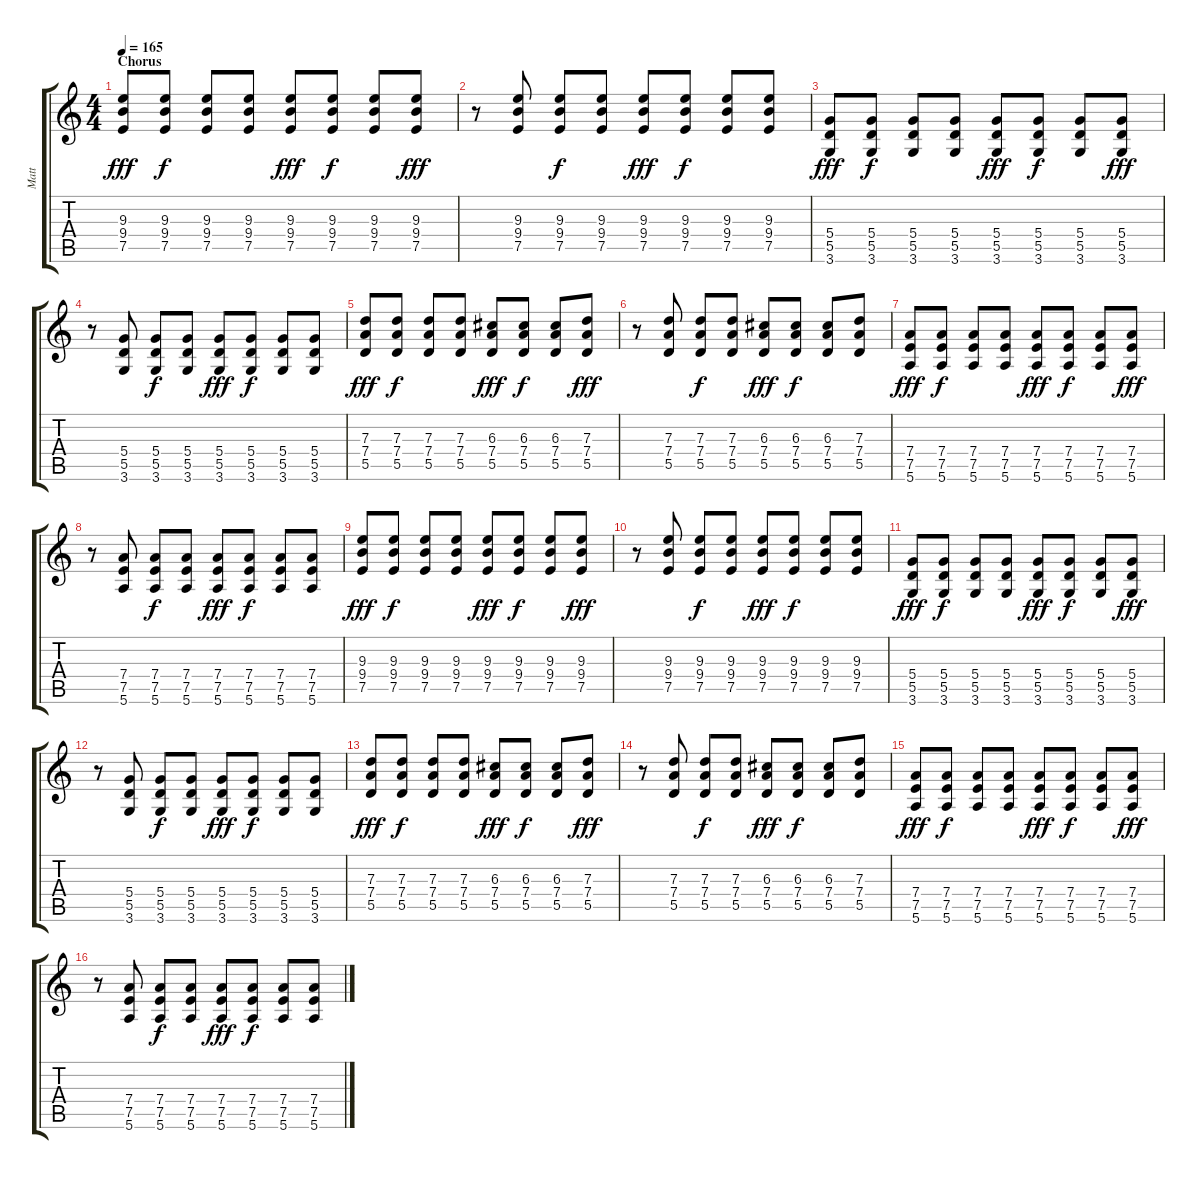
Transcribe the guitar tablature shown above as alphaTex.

\track ("Matt" "Matt") {instrument acousticguitarsteel}
\staff {score tabs}
\tuning (E4 B3 G3 D3 A2 E2) {hide}
\ts (4 4)
\section ("" "Chorus")
\tempo 165
\clef g2
\ks c
(9.3 9.4 7.5).8{dy fff instrument distortionguitar} (9.3 9.4 7.5).8{dy f} (9.3 9.4 7.5).8 (9.3 9.4 7.5).8 (9.3 9.4 7.5).8{dy fff} (9.3 9.4 7.5).8{dy f} (9.3 9.4 7.5).8 (9.3 9.4 7.5).8{dy fff} |
r.8 (9.3 9.4 7.5).8 (9.3 9.4 7.5).8{dy f} (9.3 9.4 7.5).8 (9.3 9.4 7.5).8{dy fff} (9.3 9.4 7.5).8{dy f} (9.3 9.4 7.5).8 (9.3 9.4 7.5).8 |
(5.4 5.5 3.6).8{dy fff} (5.4 5.5 3.6).8{dy f} (5.4 5.5 3.6).8 (5.4 5.5 3.6).8 (5.4 5.5 3.6).8{dy fff} (5.4 5.5 3.6).8{dy f} (5.4 5.5 3.6).8 (5.4 5.5 3.6).8{dy fff} |
r.8 (5.4 5.5 3.6).8 (5.4 5.5 3.6).8{dy f} (5.4 5.5 3.6).8 (5.4 5.5 3.6).8{dy fff} (5.4 5.5 3.6).8{dy f} (5.4 5.5 3.6).8 (5.4 5.5 3.6).8 |
(7.3 7.4 5.5).8{dy fff} (7.3 7.4 5.5).8{dy f} (7.3 7.4 5.5).8 (7.3 7.4 5.5).8 (6.3 7.4 5.5).8{dy fff} (6.3 7.4 5.5).8{dy f} (6.3 7.4 5.5).8 (7.3 7.4 5.5).8{dy fff} |
r.8 (7.3 7.4 5.5).8 (7.3 7.4 5.5).8{dy f} (7.3 7.4 5.5).8 (6.3 7.4 5.5).8{dy fff} (6.3 7.4 5.5).8{dy f} (6.3 7.4 5.5).8 (7.3 7.4 5.5).8 |
(7.4 7.5 5.6).8{dy fff} (7.4 7.5 5.6).8{dy f} (7.4 7.5 5.6).8 (7.4 7.5 5.6).8 (7.4 7.5 5.6).8{dy fff} (7.4 7.5 5.6).8{dy f} (7.4 7.5 5.6).8 (7.4 7.5 5.6).8{dy fff} |
r.8 (7.4 7.5 5.6).8 (7.4 7.5 5.6).8{dy f} (7.4 7.5 5.6).8 (7.4 7.5 5.6).8{dy fff} (7.4 7.5 5.6).8{dy f} (7.4 7.5 5.6).8 (7.4 7.5 5.6).8 |
(9.3 9.4 7.5).8{dy fff} (9.3 9.4 7.5).8{dy f} (9.3 9.4 7.5).8 (9.3 9.4 7.5).8 (9.3 9.4 7.5).8{dy fff} (9.3 9.4 7.5).8{dy f} (9.3 9.4 7.5).8 (9.3 9.4 7.5).8{dy fff} |
r.8 (9.3 9.4 7.5).8 (9.3 9.4 7.5).8{dy f} (9.3 9.4 7.5).8 (9.3 9.4 7.5).8{dy fff} (9.3 9.4 7.5).8{dy f} (9.3 9.4 7.5).8 (9.3 9.4 7.5).8 |
(5.4 5.5 3.6).8{dy fff} (5.4 5.5 3.6).8{dy f} (5.4 5.5 3.6).8 (5.4 5.5 3.6).8 (5.4 5.5 3.6).8{dy fff} (5.4 5.5 3.6).8{dy f} (5.4 5.5 3.6).8 (5.4 5.5 3.6).8{dy fff} |
r.8 (5.4 5.5 3.6).8 (5.4 5.5 3.6).8{dy f} (5.4 5.5 3.6).8 (5.4 5.5 3.6).8{dy fff} (5.4 5.5 3.6).8{dy f} (5.4 5.5 3.6).8 (5.4 5.5 3.6).8 |
(7.3 7.4 5.5).8{dy fff} (7.3 7.4 5.5).8{dy f} (7.3 7.4 5.5).8 (7.3 7.4 5.5).8 (6.3 7.4 5.5).8{dy fff} (6.3 7.4 5.5).8{dy f} (6.3 7.4 5.5).8 (7.3 7.4 5.5).8{dy fff} |
r.8 (7.3 7.4 5.5).8 (7.3 7.4 5.5).8{dy f} (7.3 7.4 5.5).8 (6.3 7.4 5.5).8{dy fff} (6.3 7.4 5.5).8{dy f} (6.3 7.4 5.5).8 (7.3 7.4 5.5).8 |
(7.4 7.5 5.6).8{dy fff} (7.4 7.5 5.6).8{dy f} (7.4 7.5 5.6).8 (7.4 7.5 5.6).8 (7.4 7.5 5.6).8{dy fff} (7.4 7.5 5.6).8{dy f} (7.4 7.5 5.6).8 (7.4 7.5 5.6).8{dy fff} |
r.8 (7.4 7.5 5.6).8 (7.4 7.5 5.6).8{dy f} (7.4 7.5 5.6).8 (7.4 7.5 5.6).8{dy fff} (7.4 7.5 5.6).8{dy f} (7.4 7.5 5.6).8 (7.4 7.5 5.6).8
